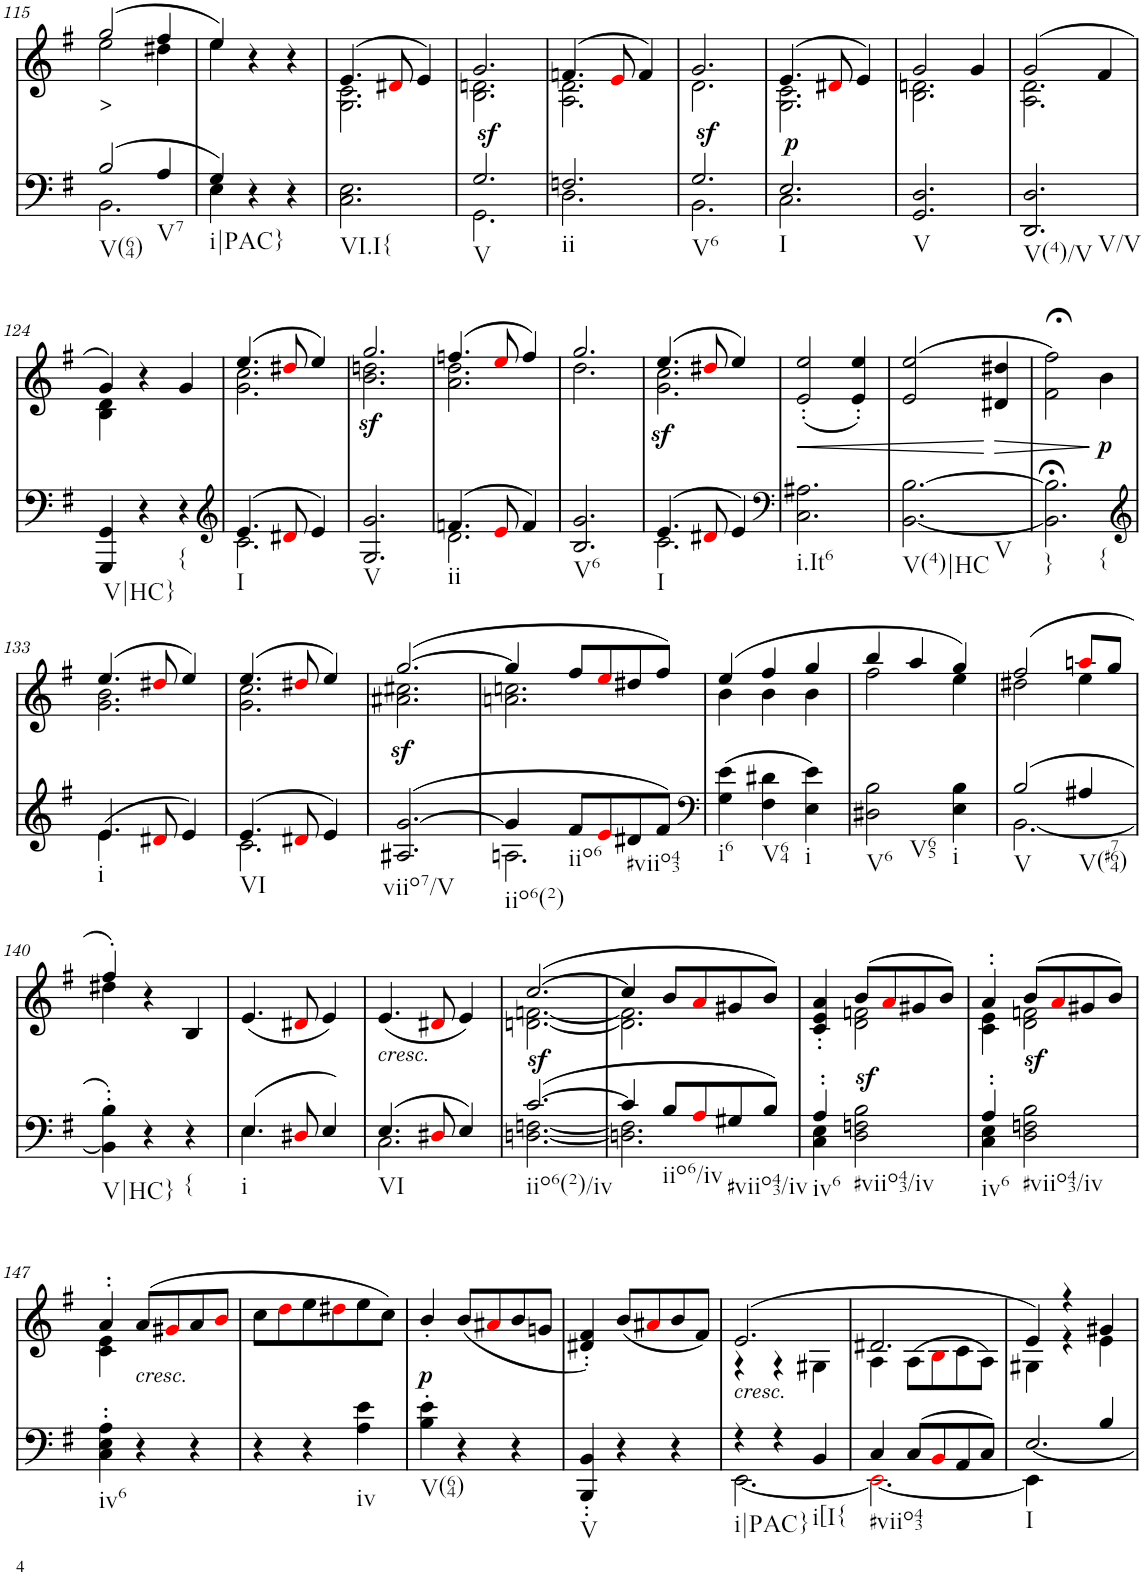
**kern	**dynam	**kern	**text	**dynam
*part2	*part2	*part1	*part1	*part1
*staff2	*staff2	*staff1	*staff1	*staff1
*I"piano	*	*I"piano	*	*
*I'Pno	*	*I'Pno	*	*
!!LO:PB:g=z
*clefF4	*	*clefG2	*	*
*k[f#]	*	*k[f#]	*	*
*M3/4	*	*M3/4	*	*
=115	=115	=115	=115	=115
*^	*	*^	*	*
!LO:TX:b:t=V(64)	!	!	!	!	!	!
!	!	!	!	!	!LO:LY:b	!
(2B/	2.BB\	.	(2gg/	2ee\	>	.
!LO:TX:b:t=V7	!	!	!	!	!	!
4A/	.	.	4ff#/	4dd#X\	.	.
=116	=116	=116	=116	=116	=116	=116
!LO:TX:b:t=i|PAC}	!	!	!	!	!	!
4G/)	4E\	.	4ee/)	4ee\	.	.
4r	2ryy	.	4r	2ryy	.	.
4r	.	.	4r	.	.	.
*v	*v	*	*	*	*	*
=117	=117	=117	=117	=117	=117
!LO:TX:b:t=VI.I{	!	!	!	!	!
!	!	!	!	!LO:LY:b	!
2.C\ 2.E\	.	(4.e/	2.G\ 2.c\	p	.
.	.	8d#Xi/	.	.	.
.	.	4e/)	.	.	.
=118	=118	=118	=118	=118	=118
*^	*	*	*	*	*
!LO:TX:b:t=V	!	!	!	!	!	!
!	!	!LO:DY:a	!	!	!	!
2.G/	2.GG\	sf	2.g/	2.B\ 2.dn\	.	.
=119	=119	=119	=119	=119	=119	=119
!LO:TX:b:t=ii	!	!	!	!	!	!
2.Fn/	2.D\	.	(4.fn/	2.A\ 2.d\	.	.
.	.	.	8ei/	.	.	.
.	.	.	4f/)	.	.	.
=120	=120	=120	=120	=120	=120	=120
!LO:TX:b:t=V6	!	!	!	!	!	!
!	!	!LO:DY:a	!	!	!	!
2.G/	2.BB\	sf	2.g/	2.d\	.	.
=121	=121	=121	=121	=121	=121	=121
!LO:TX:b:t=I	!	!	!	!	!	!
!	!	!LO:DY:a	!	!	!LO:LY:b	!
2.E/	2.C\	p	(4.e/	2.G\ 2.c\	p	.
.	.	.	8d#Xi/	.	.	.
.	.	.	4e/)	.	.	.
*v	*v	*	*	*	*	*
=122	=122	=122	=122	=122	=122
!LO:TX:b:t=V	!	!	!	!	!
2.GG/ 2.D/	.	2g/	2.B\ 2.dn\	.	.
.	.	4g/	.	.	.
=123	=123	=123	=123	=123	=123
!LO:TX:b:t=V(4)/V	!	!	!	!	!
!LO:TX:b:t=V/V	!	!	!	!	!
2.DD/ 2.D/	.	(2g/	2.A\ 2.d\	.	.
.	.	4f#/	.	.	.
!!LO:LB:g=z	!!
=124	=124	=124	=124	=124	=124
!LO:TX:b:t=V|HC}	!	!	!	!	!
4GGG/ 4GG/	.	4g/)	4B\ 4d\	.	.
4r	.	4r	2ryy	.	.
!LO:TX:b:t={	!	!	!	!	!
4r	.	4g/	.	.	.
=125	=125	=125	=125	=125	=125
*clefG2	*	*	*	*	*
*^	*	*	*	*	*
!LO:TX:b:t=I	!	!	!	!	!	!
(4.e/	2.c\	.	(4.ee/	2.g\ 2.cc\	.	.
8d#Xi/	.	.	8dd#Xi/	.	.	.
4e/)	.	.	4ee/)	.	.	.
*v	*v	*	*	*	*	*
=126	=126	=126	=126	=126	=126
!LO:TX:b:t=V	!	!	!	!	!
!	!	!	!	!	!LO:DY:b
2.G/ 2.g/	.	2.gg/	2.b\ 2.ddn\	.	sf
=127	=127	=127	=127	=127	=127
*^	*	*	*	*	*
!LO:TX:b:t=ii	!	!	!	!	!	!
(4.fn/	2.d\	.	(4.ffn/	2.a\ 2.dd\	.	.
8ei/	.	.	8eei/	.	.	.
4f/)	.	.	4ff/)	.	.	.
*v	*v	*	*	*	*	*
=128	=128	=128	=128	=128	=128
!LO:TX:b:t=V6	!	!	!	!	!
2.B/ 2.g/	.	2.gg/	2.dd\	.	.
=129	=129	=129	=129	=129	=129
*^	*	*	*	*	*
!LO:TX:b:t=I	!	!	!	!	!	!
!	!	!	!	!	!LO:LY:b	!LO:DY:b
(4.e/	2.c\	.	(4.ee/	2.g\ 2.cc\	p	sf
8d#Xi/	.	.	8dd#Xi/	.	.	.
4e/)	.	.	4ee/)	.	.	.
*v	*v	*	*	*	*	*
*	*	*v	*v	*	*
=130	=130	=130	=130	=130
*clefF4	*	*	*	*
!LO:TX:b:t=i.It6	!	!	!	!
!	!	!	!	!LO:HP:b
2.C\ 2.A#X\	.	(2e/' 2ee/'	.	<
.	.	4e/' 4ee/')	.	.
=131	=131	=131	=131	=131
!LO:TX:b:t=V(4)|HC	!	!	!	!
!LO:TX:b:t=V	!	!	!	!
[2.BB\ [2.B\	.	(>2e/ 2ee/	.	.
!	!	!	!	!LO:HP:n=1:b
.	.	4d#X/ 4dd#X/	.	[ >
=132	=132	=132	=132	=132
!LO:TX:b:t=}	!	!	!	!
!LO:TX:b:t={	!	!	!	!
2.BB\];< 2.B\];<	.	2f#\;< 2ff#\;<)	.	.
!	!	!	!LO:LY:b	!LO:DY:n=1:b
.	.	4b\	p	] p
!!LO:LB:g=z
=133	=133	=133	=133	=133
*clefG2	*	*	*	*
*^	*	*^	*	*
!LO:TX:b:t=i	!	!	!	!	!	!
(>4.e\	4.e/	.	(4.ee/	2.g\ 2.b\	.	.
8ryy	8d#Xi/	.	8dd#Xi/	.	.	.
4ryy	4e/)	.	4ee/)	.	.	.
=134	=134	=134	=134	=134	=134	=134
!LO:TX:b:t=VI	!	!	!	!	!	!
(4.e/	2.c\	.	(4.ee/	2.g\ 2.cc\	.	.
8d#Xi/	.	.	8dd#Xi/	.	.	.
4e/)	.	.	4ee/)	.	.	.
*v	*v	*	*	*	*	*
=135	=135	=135	=135	=135	=135
!LO:TX:b:t=viio7/V	!	!	!	!	!
!	!	!	!	!	!LO:DY:b
(2.A#X/ [2.g/	.	([2.gg/	2.a#X\ 2.cc#X\	.	sf
=136	=136	=136	=136	=136	=136
*^	*	*	*	*	*
!LO:TX:b:t=iio6(2)	!	!	!	!	!	!
4g/]	2.An\	.	4gg/]	2.an\ 2.ccn\	.	.
!LO:TX:b:t=iio6	!	!	!	!	!	!
8f#/L	.	.	8ff#/L	.	.	.
8ei/	.	.	8eei/	.	.	.
!LO:TX:b:t=#viio43	!	!	!	!	!	!
8d#X/	.	.	8dd#X/	.	.	.
8f#/J)	.	.	8ff#/J)	.	.	.
*v	*v	*	*	*	*	*
=137	=137	=137	=137	=137	=137
*clefF4	*	*	*	*	*
!LO:TX:b:t=i6	!	!	!	!	!
(4G\ 4e\	.	(4ee/	4b\	.	.
!LO:TX:b:t=V64	!	!	!	!	!
4F#\ 4d#X\	.	4ff#/	4b\	.	.
!LO:TX:b:t=i	!	!	!	!	!
4E\ 4e\)	.	4gg/	4b\	.	.
=138	=138	=138	=138	=138	=138
!LO:TX:b:t=V6	!	!	!	!	!
!LO:TX:b:t=V65	!	!	!	!	!
2D#X\ 2B\	.	4bb/	2ff#\	.	.
.	.	4aa/	.	.	.
!LO:TX:b:t=i	!	!	!	!	!
4E\ 4B\	.	4gg/)	4ee\	.	.
=139	=139	=139	=139	=139	=139
*^	*	*	*	*	*
!LO:TX:b:t=V	!	!	!	!	!	!
(2B/	[2.BB\	.	(2ff#/	2dd#X\	.	.
!LO:TX:b:t=V(#764)	!	!	!	!	!	!
4A#X/	.	.	8aani/L	4ee\	.	.
.	.	.	8gg/J	.	.	.
*v	*v	*	*	*	*	*
!!LO:LB:g=z	!!
=140	=140	=140	=140	=140	=140
!LO:TX:b:t=V|HC}	!	!	!	!	!
4BB\]' 4B\')	.	4ff#'/)	4dd#X\	.	.
4r	.	4r	2ryy	.	.
!LO:TX:b:t={	!	!	!	!	!
4r	.	4B/	.	.	.
*	*	*v	*v	*	*
=141	=141	=141	=141	=141
*^	*	*	*	*
!LO:TX:b:t=i	!	!	!	!	!
(>4.E\	4.E/	.	(4.e/	.	.
8ryy	8D#Xi/	.	8d#Xi/	.	.
4ryy	4E/)	.	4e/)	.	.
=142	=142	=142	=142	=142	=142
!	!	!	!LO:TX:b:i:t=cresc.	!	!
!LO:TX:b:t=VI	!	!	!	!	!
(4.E/	2.C\	.	(4.e/	.	.
8D#Xi/	.	.	8d#Xi/	.	.
4E/)	.	.	4e/)	.	.
=143	=143	=143	=143	=143	=143
*	*	*	*^	*	*
!LO:TX:b:t=iio6(2)/iv	!	!	!	!	!	!
!	!	!LO:DY:a	!	!	!	!
([2.c/	[2.Dn\ [2.Fn\	sf	([2.cc/	[2.dn\ [2.fn\	.	.
=144	=144	=144	=144	=144	=144	=144
4c/]	2.Dn\] 2.F\]	.	4cc/]	2.d\] 2.f\]	.	.
!LO:TX:b:t=iio6/iv	!	!	!	!	!	!
8B/L	.	.	8b/L	.	.	.
8Ai/	.	.	8ai/	.	.	.
!LO:TX:b:t=#viio43/iv	!	!	!	!	!	!
8G#X/	.	.	8g#X/	.	.	.
8B/J)	.	.	8b/J)	.	.	.
=145	=145	=145	=145	=145	=145	=145
!LO:TX:b:t=iv6	!	!	!	!	!	!
4A'''/	4C\ 4E\	.	4c/' 4e/' 4a/'	4ryy	.	.
!LO:TX:b:t=#viio43/iv	!	!	!	!	!	!
!	!	!LO:DY:a	!	!	!	!
2D\ 2Fn\ 2B\	2ryy	sf	(8b/L	2d\ 2fn\	.	.
.	.	.	8ai/	.	.	.
.	.	.	8g#X/	.	.	.
.	.	.	8b/J)	.	.	.
=146	=146	=146	=146	=146	=146	=146
!LO:TX:b:t=iv6	!	!	!	!	!	!
4A'''/	4C\ 4E\	.	4a'''/	4c\ 4e\	.	.
!LO:TX:b:t=#viio43/iv	!	!	!	!	!	!
!	!	!	!	!	!	!LO:DY:b
2D\ 2Fn\ 2B\	2ryy	.	(8b/L	2d\ 2fn\	.	sf
.	.	.	8ai/	.	.	.
.	.	.	8g#X/	.	.	.
.	.	.	8b/J)	.	.	.
*v	*v	*	*	*	*	*
!!LO:LB:g=z	!!
=147	=147	=147	=147	=147	=147
!LO:TX:b:t=iv6	!	!	!	!	!
4C\' 4E\' 4A\'	.	4a'''/	4c\ 4e\	.	.
!	!	!LO:TX:b:i:t=cresc.	!	!	!
!	!	!	!	!LO:LY:b	!
4r	.	(8a/L	2ryy	<	.
.	.	8g#Xi/	.	.	.
4r	.	8a/	.	.	.
.	.	8bi/J	.	.	.
*	*	*v	*v	*	*
=148	=148	=148	=148	=148
4r	.	8cc\L	.	.
.	.	8ddi\	.	.
4r	.	8ee\	.	.
.	.	8dd#Xi\	.	.
!LO:TX:b:t=iv	!	!	!	!
4A\ 4e\	.	8ee\	.	.
.	.	8cc\J)	.	.
=149	=149	=149	=149	=149
!LO:TX:b:t=V(64)	!	!	!	!
!	!	!	!LO:LY:b	!LO:DY:b
4B\' 4e\'	.	4b'/	p	p
4r	.	(8b/L	.	.
.	.	8a#Xi/	.	.
4r	.	8b/	.	.
.	.	8gn/J	.	.
=150	=150	=150	=150	=150
!LO:TX:b:t=V	!	!	!	!
4BBB/' 4BB/'	.	4d#X/' 4f#/')	.	.
4r	.	(8b/L	.	.
.	.	8a#Xi/	.	.
4r	.	8b/	.	.
.	.	8f#/J)	.	.
=151	=151	=151	=151	=151
*^	*	*^	*	*
!	!	!	!LO:TX:b:i:t=cresc.	!	!	!
!LO:TX:b:t=i|PAC}	!	!	!	!	!	!
!	!	!	!	!	!LO:LY:a	!
4r	[2.EE\	.	(2.e/	4r	<	.
4r	.	.	.	4r	.	.
!LO:TX:b:t=i[I{	!	!	!	!	!	!
4BB/	.	.	.	4G#X\	.	.
=152	=152	=152	=152	=152	=152	=152
!LO:TX:b:t=#viio43	!	!	!	!	!	!
4C/	2.EEi\_	.	2.d#X/	4A\	.	.
(8C/L	.	.	.	(>8A\L	.	.
8BBi/	.	.	.	8Bi\	.	.
8AA/	.	.	.	8c\	.	.
8C/J)	.	.	.	8A\J)	.	.
=153	=153	=153	=153	=153	=153	=153
!LO:TX:b:t=I	!	!	!	!	!	!
[<2.E/	4EE\]	.	4e/)	4G#X\	.	.
.	4ryy	.	4r	4r	.	.
.	4B/	.	4g#X/	4e\	.	.
*v	*v	*	*	*	*	*
*	*	*v	*v	*	*
=	=	=	=	=
*-	*-	*-	*-	*-
